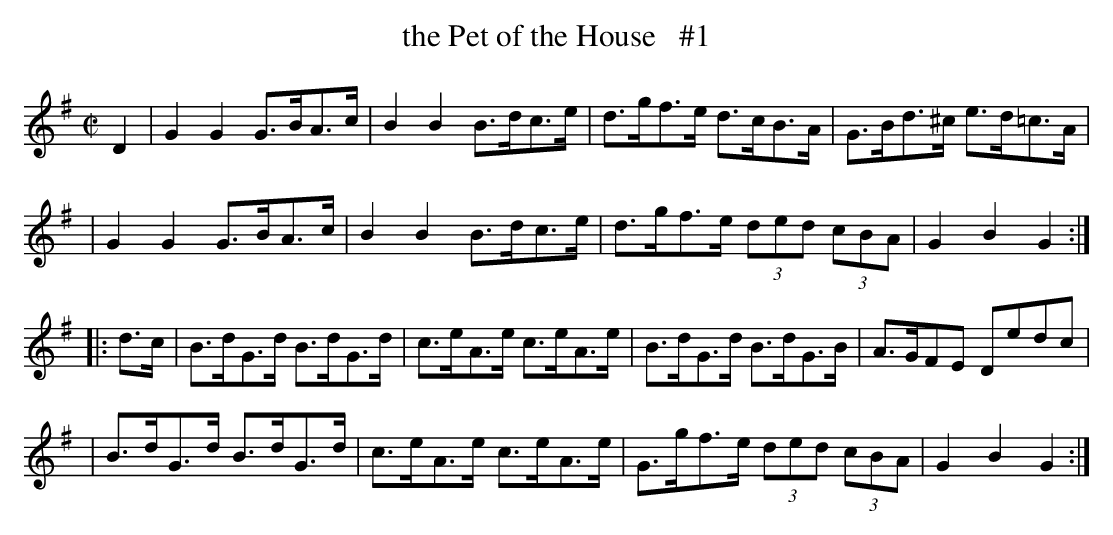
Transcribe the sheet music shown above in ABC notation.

X:1
T: the Pet of the House   #1
M: C|
L: 1/8
K: G
D2 \
| G2 G2 G>BA>c | B2 B2 B>dc>e | d>gf>e d>cB>A | G>Bd>^c e>d=c>A |
| G2 G2 G>BA>c | B2 B2 B>dc>e | d>gf>e (3ded (3cBA | G2 B2 G2 :|
|: d>c \
| B>dG>d B>dG>d | c>eA>e c>eA>e | B>dG>d B>dG>B | A>GFE Dedc |
| B>dG>d B>dG>d | c>eA>e c>eA>e | G>gf>e (3ded (3cBA | G2 B2 G2 :|
